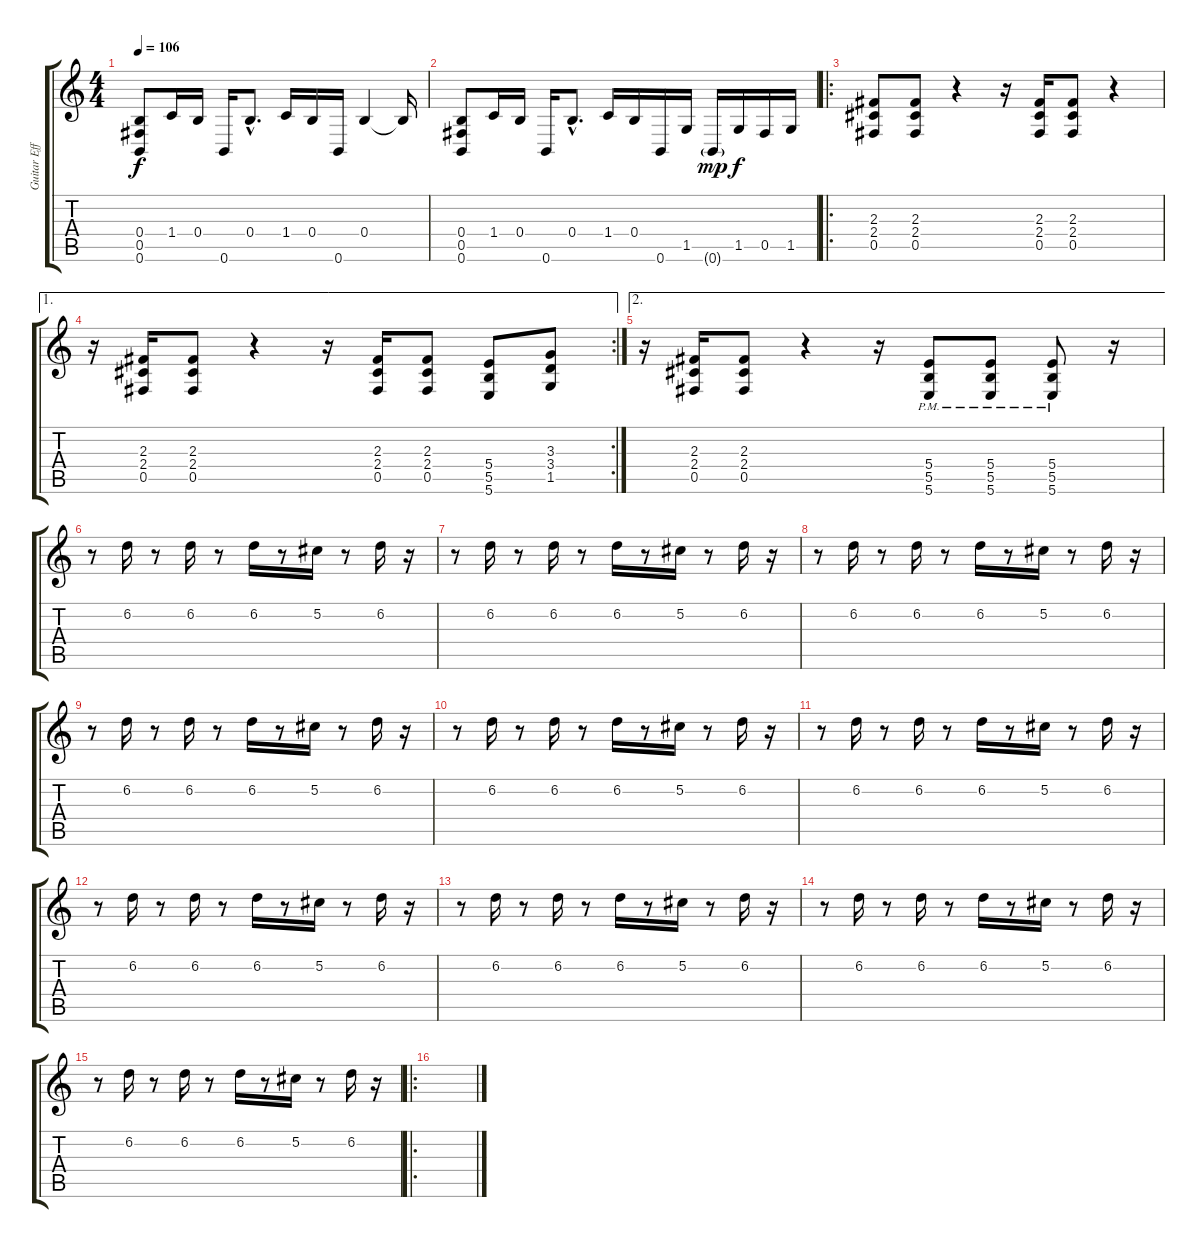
\track ("Guitar Effect1" "Guitar Eff") {instrument overdrivenguitar}
\staff {score tabs}
\tuning (Db4 Ab3 E3 B2 Gb2 B1) {hide}
\ts (4 4)
\tempo 106
\clef g2
\ks c
(0.4 0.5 0.6).8{dy f} 1.4.16 0.4.16 0.6.16 0.4{hac}.8{d} 1.4.16 0.4.16 0.6.16 0.4.4 0.4{t}.16 |
(0.4 0.5 0.6).8 1.4.16 0.4.16 0.6.16 0.4{hac}.8{d} 1.4.16 0.4.16 0.6.16 1.5.16 0.6{g}.16{dy mp} 1.5.16{dy f} 0.5.16 1.5.16 |
\ro
(2.3 2.4 0.5).8 (2.3 2.4 0.5).8 r.4 r.16 (2.3 2.4 0.5).16 (2.3 2.4 0.5).8 r.4 |
\ae 1
\rc 2
r.16 (2.3 2.4 0.5).16 (2.3 2.4 0.5).8 r.4 r.16 (2.3 2.4 0.5).16 (2.3 2.4 0.5).8 (5.4 5.5 5.6).8 (3.3 3.4 1.5).8 |
\ae 2
r.16 (2.3 2.4 0.5).16 (2.3 2.4 0.5).8 r.4 r.16 (5.4{pm} 5.5{pm} 5.6{pm}).8 (5.4{pm} 5.5{pm} 5.6{pm}).8 (5.4{pm} 5.5{pm} 5.6{pm}).8 r.16 |
r.8{volume 5 instrument acousticguitarsteel} 6.2.16 r.8 6.2.16 r.8 6.2.16 r.8 5.2.16 r.8 6.2.16 r.16 |
r.8{volume 5 instrument acousticguitarsteel} 6.2.16 r.8 6.2.16 r.8 6.2.16 r.8 5.2.16 r.8 6.2.16 r.16 |
r.8{volume 5 instrument acousticguitarsteel} 6.2.16 r.8 6.2.16 r.8 6.2.16 r.8 5.2.16 r.8 6.2.16 r.16 |
r.8{volume 5 instrument acousticguitarsteel} 6.2.16 r.8 6.2.16 r.8 6.2.16 r.8 5.2.16 r.8 6.2.16 r.16 |
r.8{volume 5 instrument acousticguitarsteel} 6.2.16 r.8 6.2.16 r.8 6.2.16 r.8 5.2.16 r.8 6.2.16 r.16 |
r.8{volume 5 instrument acousticguitarsteel} 6.2.16 r.8 6.2.16 r.8 6.2.16 r.8 5.2.16 r.8 6.2.16 r.16 |
r.8{volume 5 instrument acousticguitarsteel} 6.2.16 r.8 6.2.16 r.8 6.2.16 r.8 5.2.16 r.8 6.2.16 r.16 |
r.8{volume 5 instrument acousticguitarsteel} 6.2.16 r.8 6.2.16 r.8 6.2.16 r.8 5.2.16 r.8 6.2.16 r.16 |
r.8{volume 5 instrument acousticguitarsteel} 6.2.16 r.8 6.2.16 r.8 6.2.16 r.8 5.2.16 r.8 6.2.16 r.16 |
r.8{volume 5 instrument acousticguitarsteel} 6.2.16 r.8 6.2.16 r.8 6.2.16 r.8 5.2.16 r.8 6.2.16 r.16 |
\ro
